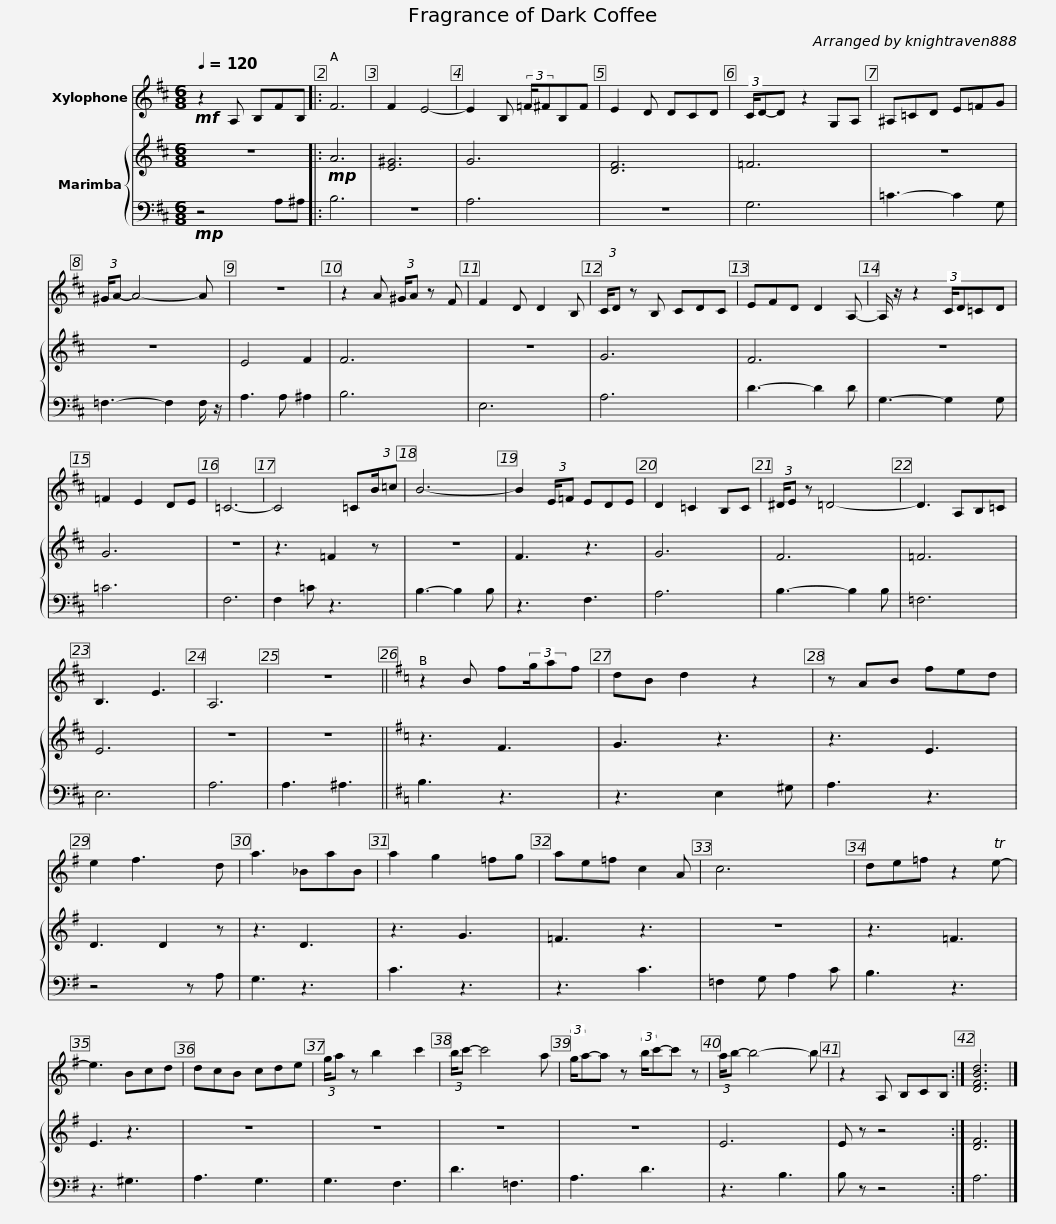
X:1
%%score 1 { 2 | 3 }
L:1/8
Q:1/4=120
M:6/8
I:linebreak $
K:D
V:1 treble transpose=12
V:2 treble
V:3 bass
V:1
!mf! z2 A, B,FB, |: F6 | F2 E4- | E2 B, (3:2:2=F/^FB,F | E2 D DCD | %5
 (3:2:2C/D-D z2 G,A, |$ ^A,=CD E=FG | (3:2:2^G/A- A4- A | z6 | z2 A (3:2:2^G/A z F | %10
 F2 D D2 B, | (3:2:2C/D z B, CDC |$ EFD D2 A,- | A,/ z/ z2 (3:2:2C/D=CD | =F2 E2 DE | %15
 =C6- | C4 =C(3:2:2B/=c | B6- | B2 (3:2:2E/=F EDE |$ D2 =C2 B,C | %20
 (3:2:2^D/E z =D4- | D3 A,B,=C | B,3 E3 | A,6 | z6 || %25
[K:G] z2 B f(3:2:2g/af |$ dB d2 z2 | z AB fed | e2 f3 d | a3 _BaB | %30
 a2 g2 =fg | ae=f c2 A | c6 |$ de=f z2 Te- | e3 Bcd | %35
 dcB cde | (3:2:2g/a z b2 c'2 | (3:2:2b/c'- c'4 a | (3:2:2g/a-a z (3:2:2b/c'-c' z |$ (3:2:2a/b- b4- b | %40
 z2 A, B,CB, :| [DFBd]6 |] %42
V:2
 z6 |:!mp! A6 | [E^G]6 | G6 | [DF]6 | %5
 =F6 |$ z6 | z6 | E4 F2 | F6 | %10
 z6 | G6 |$ F6 | z6 | G6 | %15
 z6 | z3 =F2 z | z6 | F3 z3 |$ G6 | %20
 F6 | =F6 | E6 | z6 | z6 || %25
[K:G] z3 F3 |$ G3 z3 | z3 E3 | D3 D2 z | z3 D3 | %30
 z3 G3 | =F3 z3 | z6 |$ z3 =F3 | E3 z3 | %35
 z6 | z6 | z6 | z6 |$ E6 | %40
 E z z4 :| [DF]6 |] %42
V:3
!mp! z4 A,^A, |: B,6 | z6 | A,6 | z6 | %5
 G,6 |$ =C3- C2 G, | =F,3- F,2 F,/ z/ | A,3 A, ^A,2 | B,6 | %10
 E,6 | A,6 |$ D3- D2 D | G,3- G,2 G, | =C6 | %15
 F,6 | F,2 =C z3 | B,3- B,2 B, | z3 F,3 |$ A,6 | %20
 B,3- B,2 B, | =F,6 | E,6 | A,6 | A,3 ^A,3 || %25
[K:G] B,3 z3 |$ z3 E,2 ^G, | A,3 z3 | z4 z A, | G,3 z3 | %30
 C3 z3 | z3 C3 | =F,2 G, A,2 C |$ B,3 z3 | z3 ^G,3 | %35
 A,3 G,3 | G,3 F,3 | D3 =F,3 | A,3 D3 |$ z3 B,3 | %40
 B, z z4 :| A,6 |] %42
